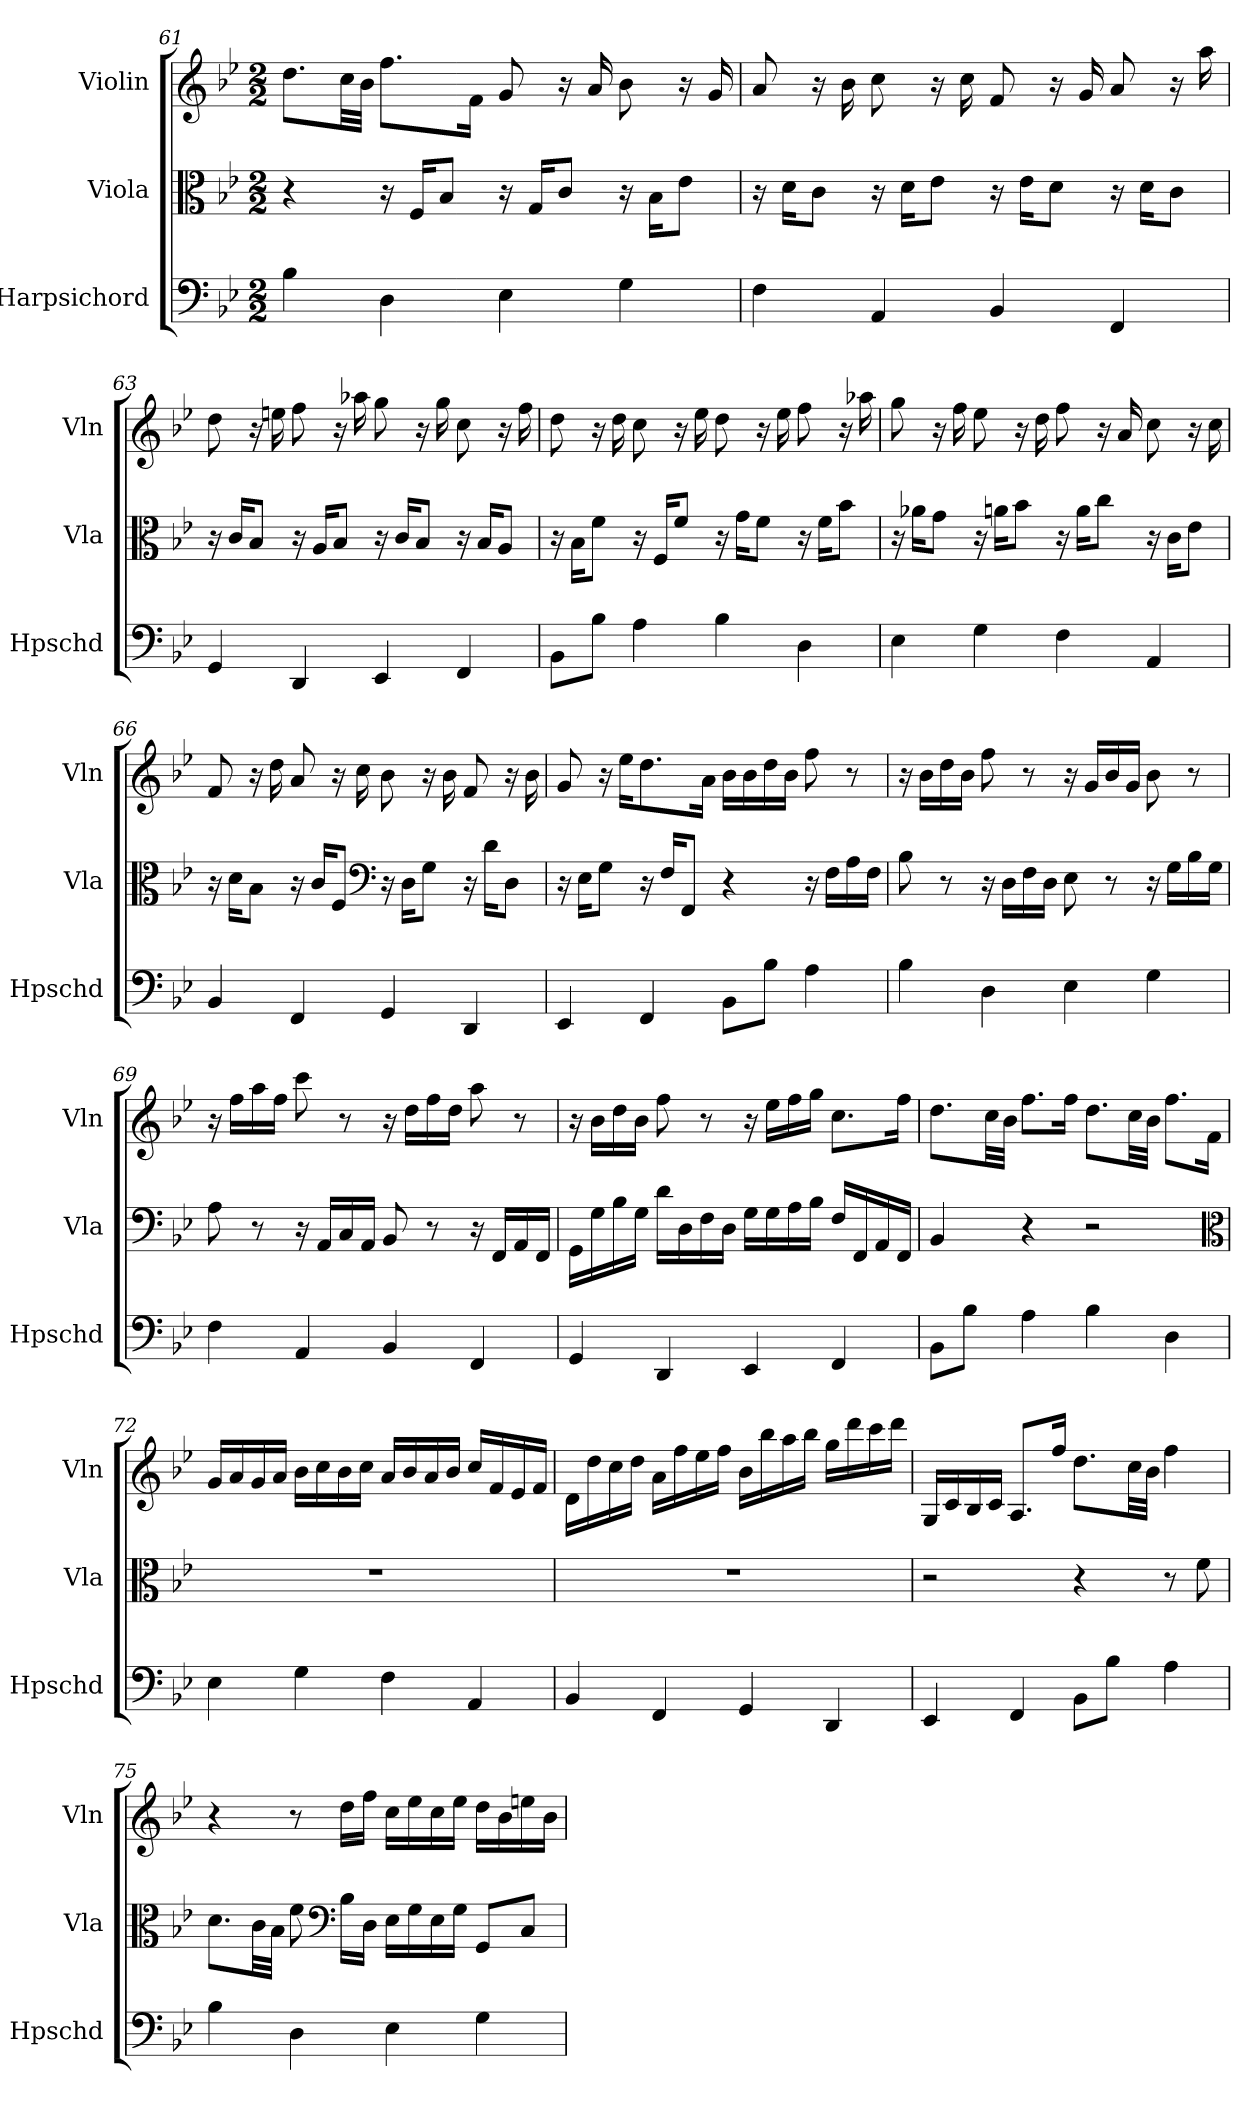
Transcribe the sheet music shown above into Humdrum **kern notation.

**kern	**kern	**kern
*part3	*part2	*part1
*staff3	*staff2	*staff1
*I"Harpsichord	*I"Viola	*I"Violin
*I'Hpschd	*I'Vla	*I'Vln
*clefF4	*clefC3	*clefG2
*k[b-e-]	*k[b-e-]	*k[b-e-]
*M2/2	*M2/2	*M2/2
=61	=61	=61
4B-\	4r	8.dd\L
.	.	32cc\LL
.	.	32b-\JJJ
4D\	16r	8.ff\L
.	16F/KL	.
.	8B-/J	.
.	.	16f\Jk
4E-\	16r	8g/
.	16G/KL	.
.	8c/J	16r
.	.	16a/
4G\	16r	8b-\
.	16B-\KL	.
.	8e-\J	16r
.	.	16g/
=62	=62	=62
4F\	16r	8a/
.	16d\KL	.
.	8c\J	16r
.	.	16b-\
4AA/	16r	8cc\
.	16d\KL	.
.	8e-\J	16r
.	.	16cc\
4BB-/	16r	8f/
.	16e-\KL	.
.	8d\J	16r
.	.	16g/
4FF/	16r	8a/
.	16d\KL	.
.	8c\J	16r
.	.	16aa\
=63	=63	=63
4GG/	16r	8dd\
.	16c/KL	.
.	8B-/J	16r
.	.	16een\
4DD/	16r	8ff\
.	16A/KL	.
.	8B-/J	16r
.	.	16aa-X\
4EE-/	16r	8gg\
.	16c/KL	.
.	8B-/J	16r
.	.	16gg\
4FF/	16r	8cc\
.	16B-/KL	.
.	8A/J	16r
.	.	16ff\
=64	=64	=64
8BB-\L	16r	8dd\
.	16B-\KL	.
8B-\J	8f\J	16r
.	.	16dd\
4A\	16r	8cc\
.	16F/KL	.
.	8f/J	16r
.	.	16ee-\
4B-\	16r	8dd\
.	16g\KL	.
.	8f\J	16r
.	.	16ee-\
4D\	16r	8ff\
.	16f\KL	.
.	8b-\J	16r
.	.	16aa-X\
=65	=65	=65
4E-\	16r	8gg\
.	16a-X\KL	.
.	8g\J	16r
.	.	16ff\
4G\	16r	8ee-\
.	16an\KL	.
.	8b-\J	16r
.	.	16dd\
4F\	16r	8ff\
.	16a\KL	.
.	8cc\J	16r
.	.	16a/
4AA/	16r	8cc\
.	16c\KL	.
.	8e-\J	16r
.	.	16cc\
=66	=66	=66
4BB-/	16r	8f/
.	16d\KL	.
.	8B-\J	16r
.	.	16dd\
4FF/	16r	8a/
.	16c/KL	.
.	8F/J	16r
.	.	16cc\
*	*clefF4	*
4GG/	16r	8b-\
.	16D\KL	.
.	8G\J	16r
.	.	16b-\
4DD/	16r	8f/
.	16d\KL	.
.	8D\J	16r
.	.	16b-\
=67	=67	=67
4EE-/	16r	8g/
.	16E-\KL	.
.	8G\J	16r
.	.	16ee-\KL
4FF/	16r	8.dd\
.	16F/KL	.
.	8FF/J	.
.	.	16a\Jk
8BB-\L	4r	16b-\LL
.	.	16b-\
8B-\J	.	16dd\
.	.	16b-\JJ
4A\	16r	8ff\
.	16F\LL	.
.	16A\	8r
.	16F\JJ	.
=68	=68	=68
4B-\	8B-\	16r
.	.	16b-\LL
.	8r	16dd\
.	.	16b-\JJ
4D\	16r	8ff\
.	16D\LL	.
.	16F\	8r
.	16D\JJ	.
4E-\	8E-\	16r
.	.	16g/LL
.	8r	16b-/
.	.	16g/JJ
4G\	16r	8b-\
.	16G\LL	.
.	16B-\	8r
.	16G\JJ	.
=69	=69	=69
4F\	8A\	16r
.	.	16ff\LL
.	8r	16aa\
.	.	16ff\JJ
4AA/	16r	8ccc\
.	16AA/LL	.
.	16C/	8r
.	16AA/JJ	.
4BB-/	8BB-/	16r
.	.	16dd\LL
.	8r	16ff\
.	.	16dd\JJ
4FF/	16r	8aa\
.	16FF/LL	.
.	16AA/	8r
.	16FF/JJ	.
=70	=70	=70
4GG/	16GG\LL	16r
.	16G\	16b-\LL
.	16B-\	16dd\
.	16G\JJ	16b-\JJ
4DD/	16d\LL	8ff\
.	16D\	.
.	16F\	8r
.	16D\JJ	.
4EE-/	16G\LL	16r
.	16G\	16ee-\LL
.	16A\	16ff\
.	16B-\JJ	16gg\JJ
4FF/	16F/LL	8.cc\L
.	16FF/	.
.	16AA/	.
.	16FF/JJ	16ff\Jk
=71	=71	=71
8BB-\L	4BB-/	8.dd\L
8B-\J	.	.
.	.	32cc\LL
.	.	32b-\JJJ
4A\	4r	8.ff\L
.	.	16ff\Jk
4B-\	2r	8.dd\L
.	.	32cc\LL
.	.	32b-\JJJ
4D\	.	8.ff\L
.	.	16f\Jk
*	*clefC3	*
=72	=72	=72
4E-\	1r	16g/LL
.	.	16a/
.	.	16g/
.	.	16a/JJ
4G\	.	16b-\LL
.	.	16cc\
.	.	16b-\
.	.	16cc\JJ
4F\	.	16a/LL
.	.	16b-/
.	.	16a/
.	.	16b-/JJ
4AA/	.	16cc/LL
.	.	16f/
.	.	16e-/
.	.	16f/JJ
=73	=73	=73
4BB-/	1r	16d\LL
.	.	16dd\
.	.	16cc\
.	.	16dd\JJ
4FF/	.	16a\LL
.	.	16ff\
.	.	16ee-\
.	.	16ff\JJ
4GG/	.	16b-\LL
.	.	16bb-\
.	.	16aa\
.	.	16bb-\JJ
4DD/	.	16gg\LL
.	.	16ddd\
.	.	16ccc\
.	.	16ddd\JJ
=74	=74	=74
4EE-/	2r	16G/LL
.	.	16c/
.	.	16B-/
.	.	16c/JJ
4FF/	.	8.A/L
.	.	16ff/Jk
8BB-\L	4r	8.dd\L
8B-\J	.	.
.	.	32cc\LL
.	.	32b-\JJJ
4A\	8r	4ff\
.	8f\	.
=75	=75	=75
4B-\	8.d\L	4r
.	32c\LL	.
.	32B-\JJJ	.
4D\	8f\	8r
*	*clefF4	*
.	16B-\LL	16dd\LL
.	16D\JJ	16ff\JJ
4E-\	16E-\LL	16cc\LL
.	16G\	16ee-\
.	16E-\	16cc\
.	16G\JJ	16ee-\JJ
4G\	8GG/L	16dd\LL
.	.	16b-\
.	8C/J	16een\
.	.	16b-\JJ
=	=	=
*-	*-	*-
